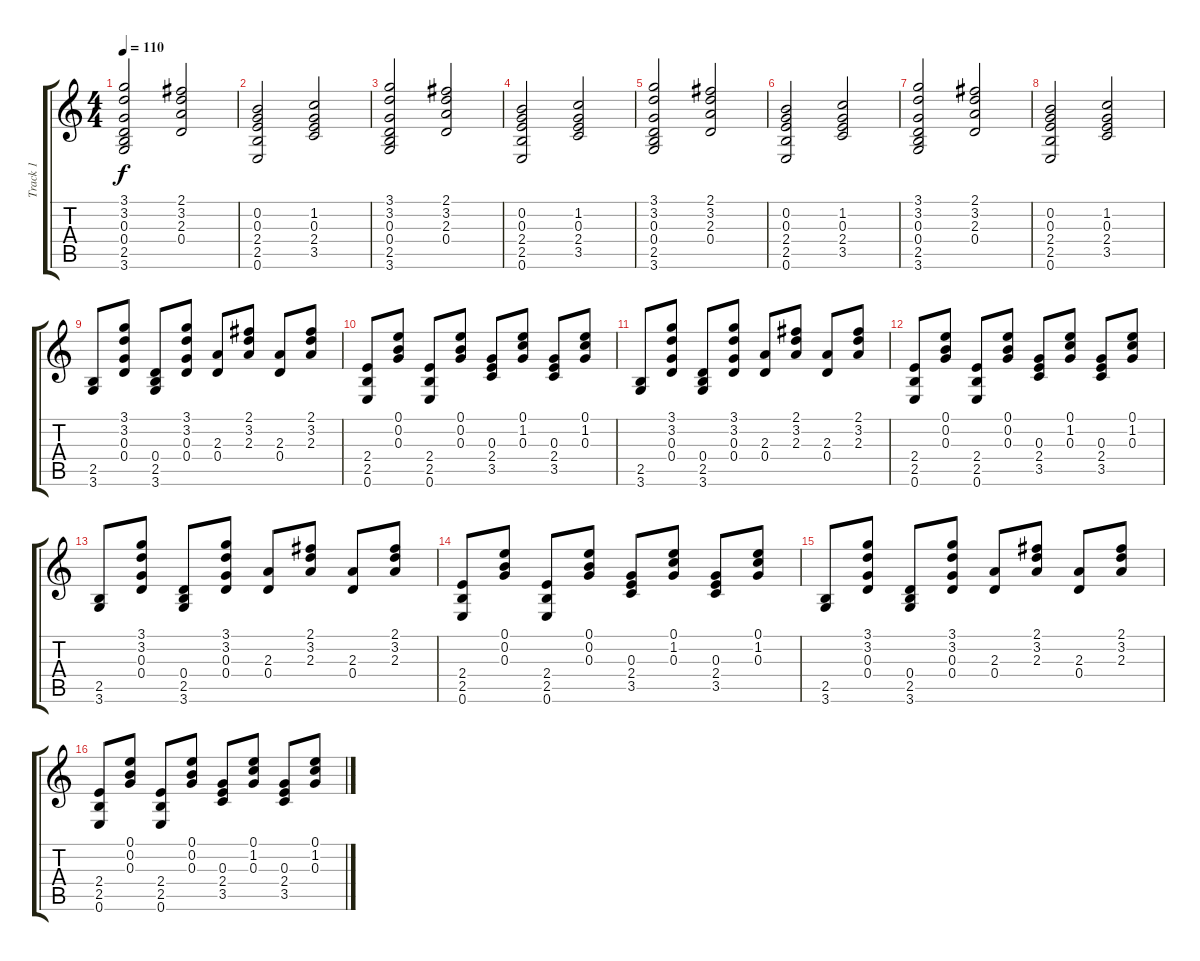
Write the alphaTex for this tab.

\track ("Track 1" "Track 1") {instrument acousticguitarsteel}
\staff {score tabs}
\tuning (E4 B3 G3 D3 A2 E2) {hide}
\ts (4 4)
\tempo 110
\clef g2
\ks c
(3.1 3.2 0.3 0.4 2.5 3.6).2{dy f instrument acousticguitarsteel} (2.1 3.2 2.3 0.4).2 |
(0.2 0.3 2.4 2.5 0.6).2 (1.2 0.3 2.4 3.5).2 |
(3.1 3.2 0.3 0.4 2.5 3.6).2 (2.1 3.2 2.3 0.4).2 |
(0.2 0.3 2.4 2.5 0.6).2 (1.2 0.3 2.4 3.5).2 |
(3.1 3.2 0.3 0.4 2.5 3.6).2 (2.1 3.2 2.3 0.4).2 |
(0.2 0.3 2.4 2.5 0.6).2 (1.2 0.3 2.4 3.5).2 |
(3.1 3.2 0.3 0.4 2.5 3.6).2 (2.1 3.2 2.3 0.4).2 |
(0.2 0.3 2.4 2.5 0.6).2 (1.2 0.3 2.4 3.5).2 |
(2.5 3.6).8 (3.1 3.2 0.3 0.4).8 (0.4 2.5 3.6).8 (3.1 3.2 0.3 0.4).8 (2.3 0.4).8 (2.1 3.2 2.3).8 (2.3 0.4).8 (2.1 3.2 2.3).8 |
(2.4 2.5 0.6).8 (0.1 0.2 0.3).8 (2.4 2.5 0.6).8 (0.1 0.2 0.3).8 (0.3 2.4 3.5).8 (0.1 1.2 0.3).8 (0.3 2.4 3.5).8 (0.1 1.2 0.3).8 |
(2.5 3.6).8 (3.1 3.2 0.3 0.4).8 (0.4 2.5 3.6).8 (3.1 3.2 0.3 0.4).8 (2.3 0.4).8 (2.1 3.2 2.3).8 (2.3 0.4).8 (2.1 3.2 2.3).8 |
(2.4 2.5 0.6).8 (0.1 0.2 0.3).8 (2.4 2.5 0.6).8 (0.1 0.2 0.3).8 (0.3 2.4 3.5).8 (0.1 1.2 0.3).8 (0.3 2.4 3.5).8 (0.1 1.2 0.3).8 |
(2.5 3.6).8 (3.1 3.2 0.3 0.4).8 (0.4 2.5 3.6).8 (3.1 3.2 0.3 0.4).8 (2.3 0.4).8 (2.1 3.2 2.3).8 (2.3 0.4).8 (2.1 3.2 2.3).8 |
(2.4 2.5 0.6).8 (0.1 0.2 0.3).8 (2.4 2.5 0.6).8 (0.1 0.2 0.3).8 (0.3 2.4 3.5).8 (0.1 1.2 0.3).8 (0.3 2.4 3.5).8 (0.1 1.2 0.3).8 |
(2.5 3.6).8 (3.1 3.2 0.3 0.4).8 (0.4 2.5 3.6).8 (3.1 3.2 0.3 0.4).8 (2.3 0.4).8 (2.1 3.2 2.3).8 (2.3 0.4).8 (2.1 3.2 2.3).8 |
(2.4 2.5 0.6).8 (0.1 0.2 0.3).8 (2.4 2.5 0.6).8 (0.1 0.2 0.3).8 (0.3 2.4 3.5).8 (0.1 1.2 0.3).8 (0.3 2.4 3.5).8 (0.1 1.2 0.3).8
